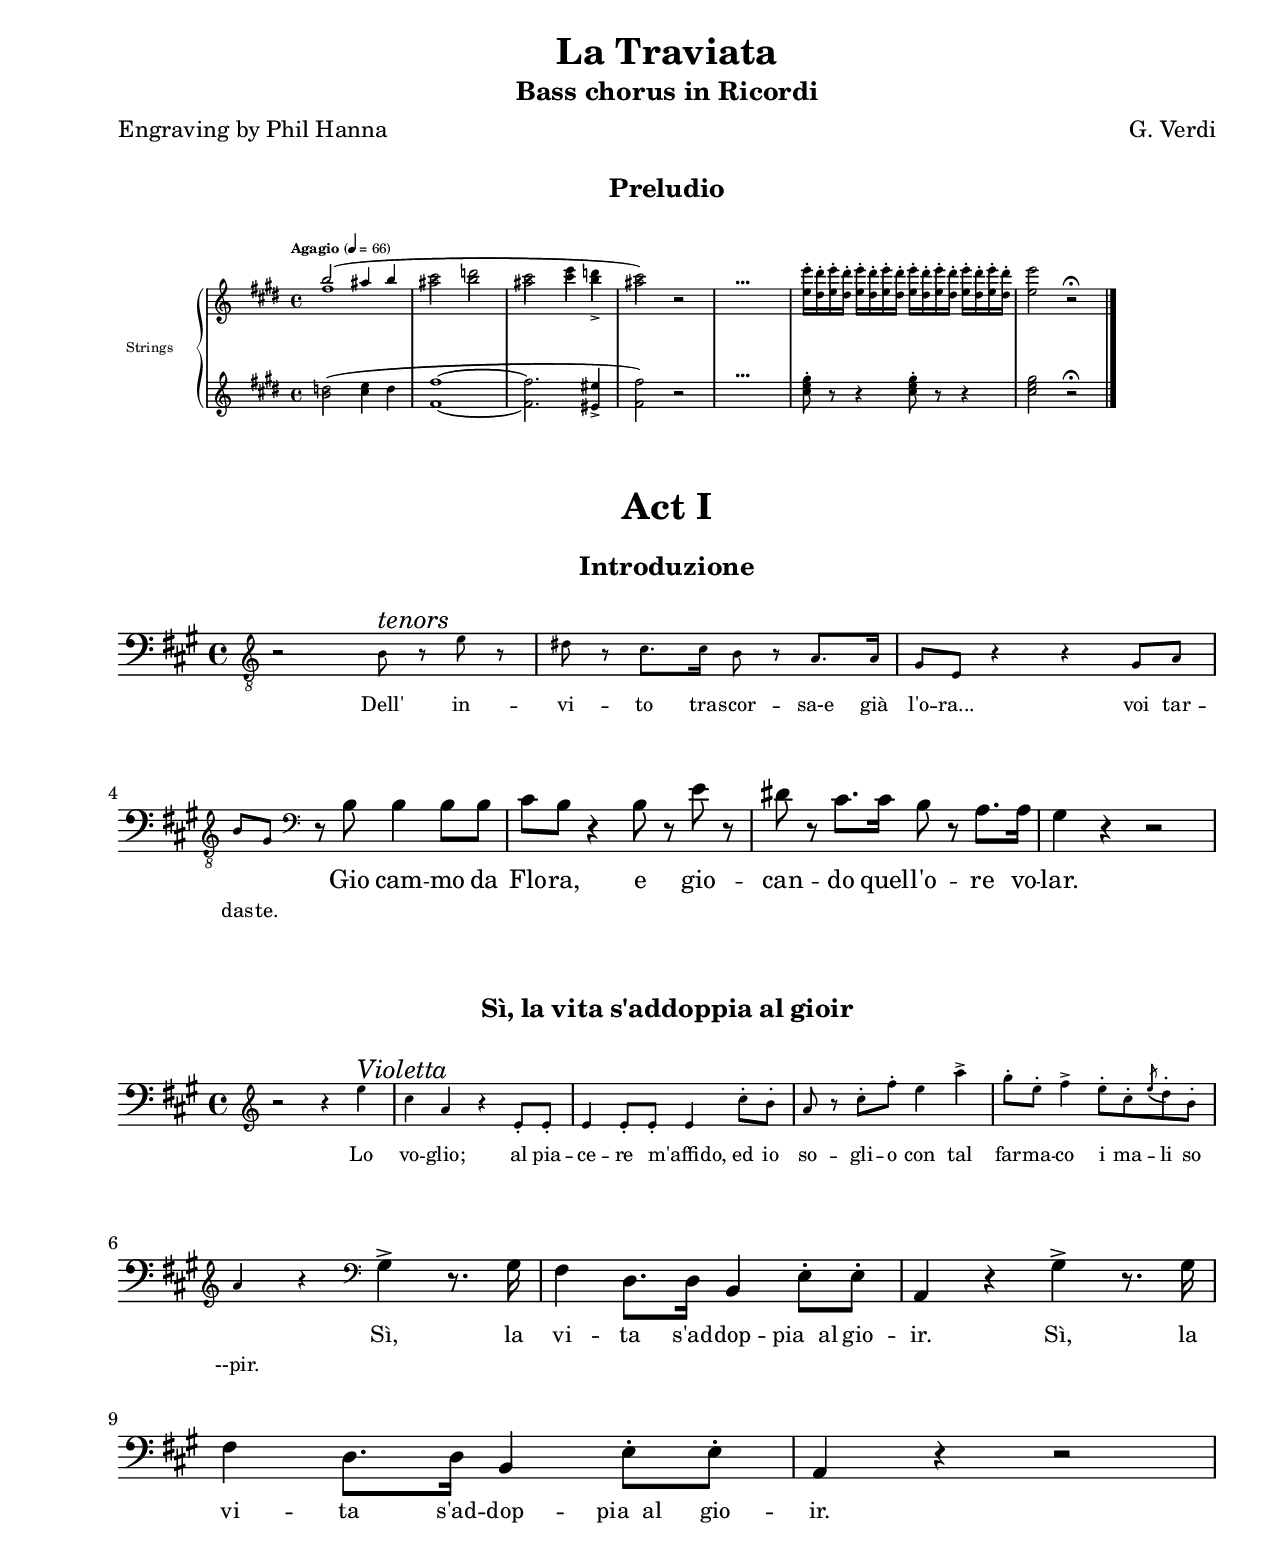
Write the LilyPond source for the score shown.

\version "2.22.1"

#(ly:set-option 'midi-extension "mid")

\header {
  title = "La Traviata"
  subtitle = "Bass chorus in Ricordi"
  composer = "G. Verdi"
  poet = \markup \center-column {
    \line {Engraving by Phil Hanna}
    \vspace #1
    \line { }
  }
}

\paper {
  #(set-paper-size "letter")
  top-margin = 1\cm
  left-margin = 2\cm
  right-margin = 1\cm
  ragged-bottom = ##t
  ragged-last-bottom = ##t
  system-system-spacing.basic-distance = #17
  score-system-spacing =
  #'((basic-distance . 10)
     (minimum-distance . 10)
     (padding . 1)
     (stretchability . 10))
  %system-separator-markup = \slashSeparator
  print-page-number = ##f
}

globals = {
  \compressEmptyMeasures
  \override MultiMeasureRest.expand-limit = #2
  \override Score.MetronomeMark.padding = #3
}

morebars = {
  s1 ^\markup {
    \fontsize #3 \bold {...}
  }

}

\markup {
  \fill-line {
    \center-column {
      \line {\large \bold  {Preludio}}
      \vspace #1
      \line { }
    }
  }
}

\score {  
  \new PianoStaff \with { instrumentName = "Strings" }
  <<
    \new Staff {
      \globals
      \key e \major
      \time 4/4
      \clef treble
      <<
        \new Voice \relative c''' {
          \voiceOne
          \tempo Agagio 4=66
          b2 ( ais4 b
          \oneVoice
          cis2 d2
          cis2 e4 d4
          cis2 ) 
          r2
          \morebars
          \repeat unfold 8 {
            <e, e'>16-. <dis dis'>-.
          } 
          <e e'>2 r2 \fermata
          \bar "|."
        }
        \new Voice \relative c'' {
          \voiceTwo
          fis1
          ais2 b2
          ais2 cis4 b->
          ais2 s2
          s1         
        }
      >>
    }
    \new Staff {
      \globals
      \key e \major
      \time 4/4
      \clef bass
      \new Voice \relative c'' {
        \clef treble
        <b d>2 ( <cis e>4 d
        <fis, fis'>1 ~
        q2. <eis eis'>4->
        <fis fis'>2 ) r2
        \morebars
        <cis' e gis>8-. r r4 q8-. r r4
        q2 r2 \fermata
      }
    }
  >>
  \layout {
    %indent = 0
    #(layout-set-staff-size 12)
  }
}


\markup {
  \fill-line {
    \center-column {
      \line { \fontsize #4 \bold "Act I" }
      \vspace #1
      \line { }
    }
  }
}

\markup {
  \fill-line {
    \center-column {
      \line {
        \large \bold {Introduzione}
      }
      \vspace #1
      \line { }
    }
  }
}

\score {
  \new Staff = bassStaff {
    \clef bass
    \key a \major
    \time 4/4
    <<
      \new Voice = "bassVoice" {
        <<
          \relative c' {
            s1*4/4 * 3			|
            s4 r8 b b4 b8 b8		|
            cis8 b r4 b8 r e r		|
            dis8 r cis8. cis16 b8 r a8. a16 |
            gis4 r r2			|
          }
          \new CueVoice = "cueVoice" \relative c' {
            \cueClef "treble_8"
            r2 b8 ^\markup \italic \large "tenors" r e r			|
            dis8 r cis8. cis16 b8 r a8. a16	|
            gis8 e r4 r gis8 a		|
            \break
            b8 gis \cueClefUnset s4 s2	|
          }
        >>
      }
      \new Lyrics \lyricsto "bassVoice" {
        \lyricmode {
          Gio cam -- mo da Flo -- ra,
          e gio -- can -- do quel -- l'o -- re vo -- lar.
        }
      }
      \new Lyrics \lyricsto "cueVoice" {
        \lyricmode {
          \set fontSize = #-2
          Dell' in -- vi -- to tra -- scor -- sa-e già l'o -- ra...
          voi tar -- das -- te.
        }
      }
    >>
  }
  \layout {
    indent = 0
  }

}

\markup {
  \fill-line {
    \center-column {
      \vspace #2
      \line {
        \large \bold { Sì, la vita s'addoppia al gioir }
      }
      \vspace #1
      \line { }
    }
  }
}

\score {
  \new Staff = bassStaff {
    \clef bass
    \key a \major
    \time 4/4
    <<
      \new Voice = "bassVoice" \relative c' {
        <<
          {
            s1*4/4*5
            s2 gis4-> r8. gis16		|
            fis4 d8. d16 b4 e8-. e-.	|
          }
          \new CueVoice = "cueVoice" \relative c'' {
            \cueClef treble
            r2 r4 e ^\markup \italic \large "Violetta"			|
            cis4 a r e8-. e-.		|
            e4 e8-. e-. e4 cis'8-. b-.	|
            a8 r cis-. fis-. e4 a->	|
            gis8-. e-. fis4-> e8-. cis-. \acciaccatura { e8 } d-. b-. |
            \break a4 r \cueClefUnset s2	|
          }
        >>
        a,4 r gis'-> r8. gis16		|
        \break fis4 d8. d16 b4 e8-. e-.		|
        a,4 r r2				|
      }
      \new Lyrics \lyricsto "bassVoice" {
        \lyricmode {
          \set fontSize = #-1
          Sì, la vi -- ta s'ad -- dop -- pia__al gio -- ir.
          Sì, la vi -- ta s'ad -- dop -- pia__al gio -- ir.
        }
      }
      \new Lyrics \lyricsto "cueVoice" {
        \lyricmode {
          \set fontSize = #-2
          Lo vo -- glio;
          al pia -- ce -- re m'affido, _ ed io so -- gli -- o
          con tal far -- ma -- co i ma -- li so --pir.
        }
      }
    >>
  }
  \layout {
    indent = 0
  }
}

